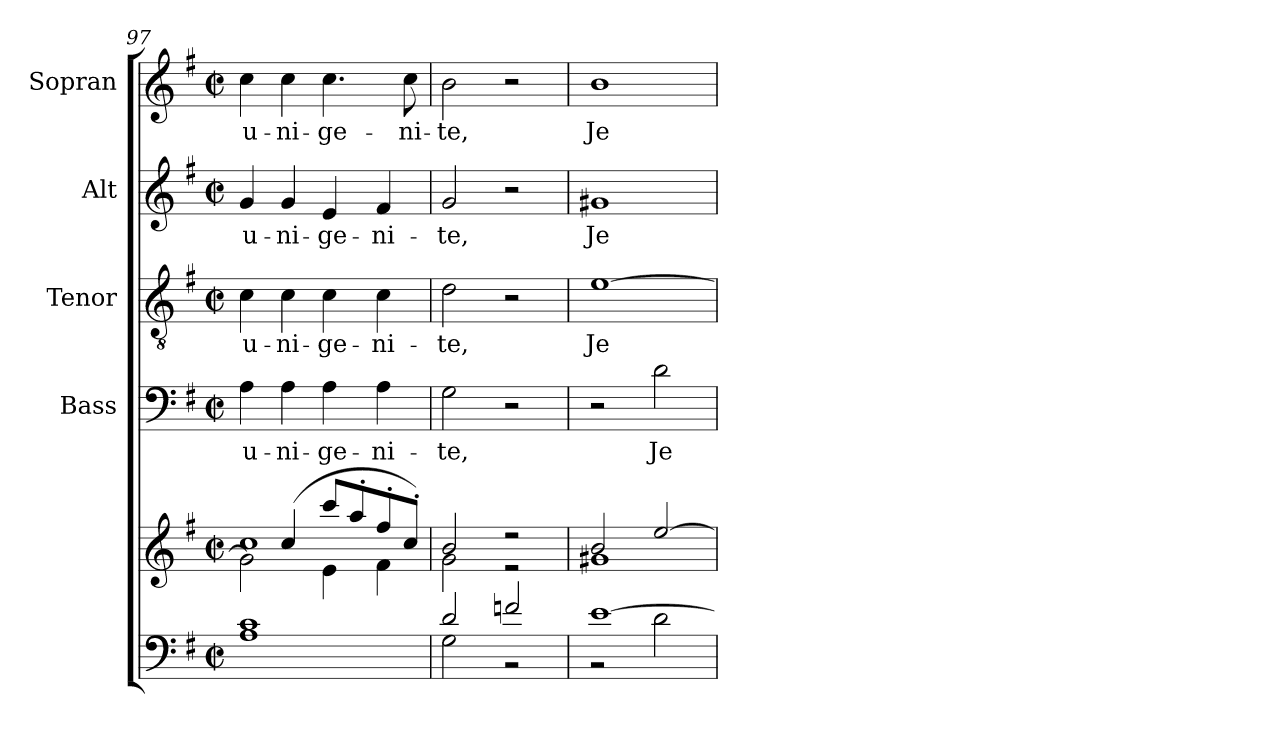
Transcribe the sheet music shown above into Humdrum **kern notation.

**kern	**kern	**kern	**text	**kern	**text	**kern	**text	**kern	**text
*part5	*part5	*part4	*part4	*part3	*part3	*part2	*part2	*part1	*part1
*staff6	*staff5	*staff4	*staff4	*staff3	*staff3	*staff2	*staff2	*staff1	*staff1
*	*	*I"Bass	*	*I"Tenor	*	*I"Alt	*	*I"Sopran	*
*	*	*I'B.	*	*I'T.	*	*I'A.	*	*I'S.	*
*clefF4	*clefG2	*clefF4	*	*clefGv2	*	*clefG2	*	*clefG2	*
*k[f#]	*k[f#]	*k[f#]	*	*k[f#]	*	*k[f#]	*	*k[f#]	*
*G:	*G:	*G:	*	*G:	*	*G:	*	*G:	*
*M2/2	*M2/2	*M2/2	*	*M2/2	*	*M2/2	*	*M2/2	*
*met(c|)	*met(c|)	*met(c|)	*	*met(c|)	*	*met(c|)	*	*met(c|)	*
=97	=97	=97	=97	=97	=97	=97	=97	=97	=97
*^	*^	*	*	*	*	*	*	*	*
*	*	*	*^	*	*	*	*	*	*	*	*
!	!	!	!	!	!	!LO:LY:b	!	!LO:LY:b	!	!LO:LY:b	!	!LO:LY:b
1c	1A	4ryy	2g\]	1cc	4A\	u-	4c\	u-	4g/	u-	4cc\	u-
!	!	!	!	!	!	!LO:LY:b	!	!LO:LY:b	!	!LO:LY:b	!	!LO:LY:b
.	.	(>4cc/	.	.	4A\	-ni-	4c\	-ni-	4g/	-ni-	4cc\	-ni-
!	!	!	!	!	!	!LO:LY:b	!	!LO:LY:b	!	!LO:LY:b	!	!LO:LY:b
.	.	8ccc/L	4e\	.	4A\	-ge-	4c\	-ge-	4e/	-ge-	4.cc\	-ge-
.	.	8aa'>/	.	.	.	.	.	.	.	.	.	.
!	!	!	!	!	!	!LO:LY:b	!	!LO:LY:b	!	!LO:LY:b	!	!
.	.	8ff#'>/	4f#\	.	4A\	-ni-	4c\	-ni-	4f#/	-ni-	.	.
!	!	!	!	!	!	!	!	!	!	!	!	!LO:LY:b
.	.	8cc'>/J)	.	.	.	.	.	.	.	.	8cc\	-ni-
*	*	*	*v	*v	*	*	*	*	*	*	*	*
!!LO:LB:g=z
=98	=98	=98	=98	=98	=98	=98	=98	=98	=98	=98	=98
!	!	!	!	!	!LO:LY:b	!	!LO:LY:b	!	!LO:LY:b	!	!LO:LY:b
2d/	2G\	2b/	2g\	2G\	-te,	2d\	-te,	2g/	-te,	2b\	-te,
2fn/	2r	2r	2r	2r	.	2r	.	2r	.	2r	.
=99	=99	=99	=99	=99	=99	=99	=99	=99	=99	=99	=99
!	!	!	!	!	!	!	!LO:LY:b	!	!LO:LY:b	!	!LO:LY:b
[>1e	2r	2b/	1g#X	2r	.	[1e	Je-	1g#X	Je-	1b	Je-
!	!	!	!	!	!LO:LY:b	!	!	!	!	!	!
.	2d\	[>2ee/	.	2d\	Je-	.	.	.	.	.	.
*v	*v	*	*	*	*	*	*	*	*	*	*
*	*v	*v	*	*	*	*	*	*	*	*
=	=	=	=	=	=	=	=	=	=
*-	*-	*-	*-	*-	*-	*-	*-	*-	*-
